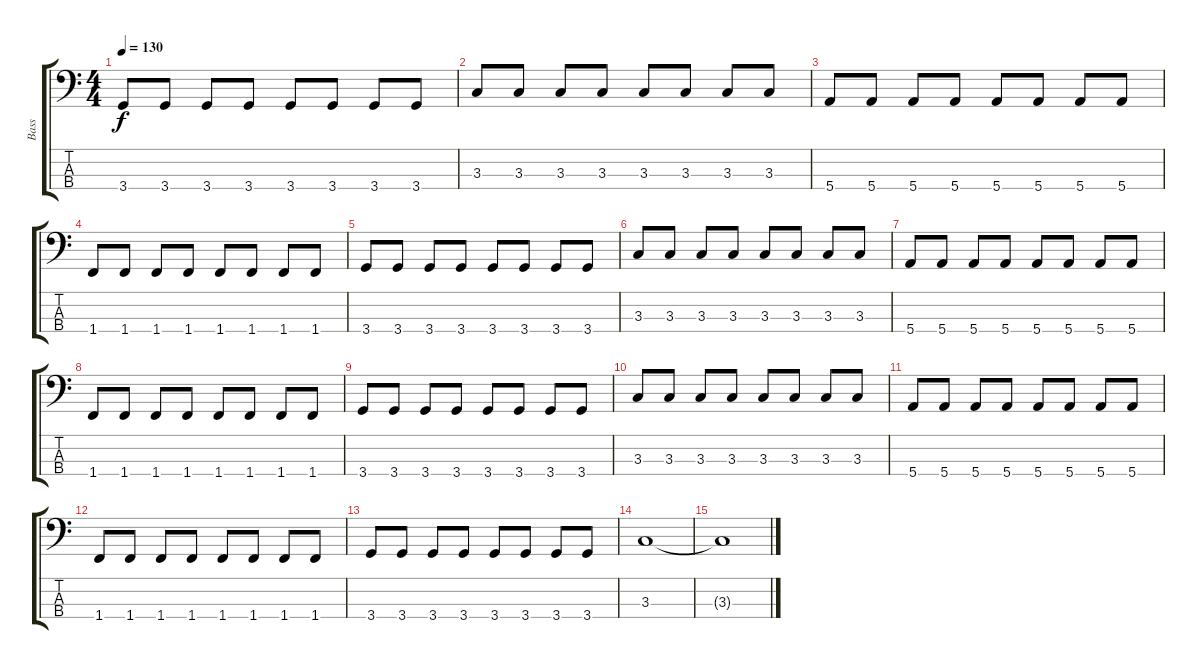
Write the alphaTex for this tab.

\track ("Bass" "Bass") {instrument electricbasspick}
\staff {score tabs}
\tuning (G2 D2 A1 E1) {hide}
\ts (4 4)
\tempo 130
\clef f4
\ks c
3.4.8{dy f} 3.4.8 3.4.8 3.4.8 3.4.8 3.4.8 3.4.8 3.4.8 |
3.3.8 3.3.8 3.3.8 3.3.8 3.3.8 3.3.8 3.3.8 3.3.8 |
5.4.8 5.4.8 5.4.8 5.4.8 5.4.8 5.4.8 5.4.8 5.4.8 |
1.4.8 1.4.8 1.4.8 1.4.8 1.4.8 1.4.8 1.4.8 1.4.8 |
3.4.8 3.4.8 3.4.8 3.4.8 3.4.8 3.4.8 3.4.8 3.4.8 |
3.3.8 3.3.8 3.3.8 3.3.8 3.3.8 3.3.8 3.3.8 3.3.8 |
5.4.8 5.4.8 5.4.8 5.4.8 5.4.8 5.4.8 5.4.8 5.4.8 |
1.4.8 1.4.8 1.4.8 1.4.8 1.4.8 1.4.8 1.4.8 1.4.8 |
3.4.8 3.4.8 3.4.8 3.4.8 3.4.8 3.4.8 3.4.8 3.4.8 |
3.3.8 3.3.8 3.3.8 3.3.8 3.3.8 3.3.8 3.3.8 3.3.8 |
5.4.8 5.4.8 5.4.8 5.4.8 5.4.8 5.4.8 5.4.8 5.4.8 |
1.4.8 1.4.8 1.4.8 1.4.8 1.4.8 1.4.8 1.4.8 1.4.8 |
3.4.8 3.4.8 3.4.8 3.4.8 3.4.8 3.4.8 3.4.8 3.4.8 |
3.3.1 |
3.3{t}.1
